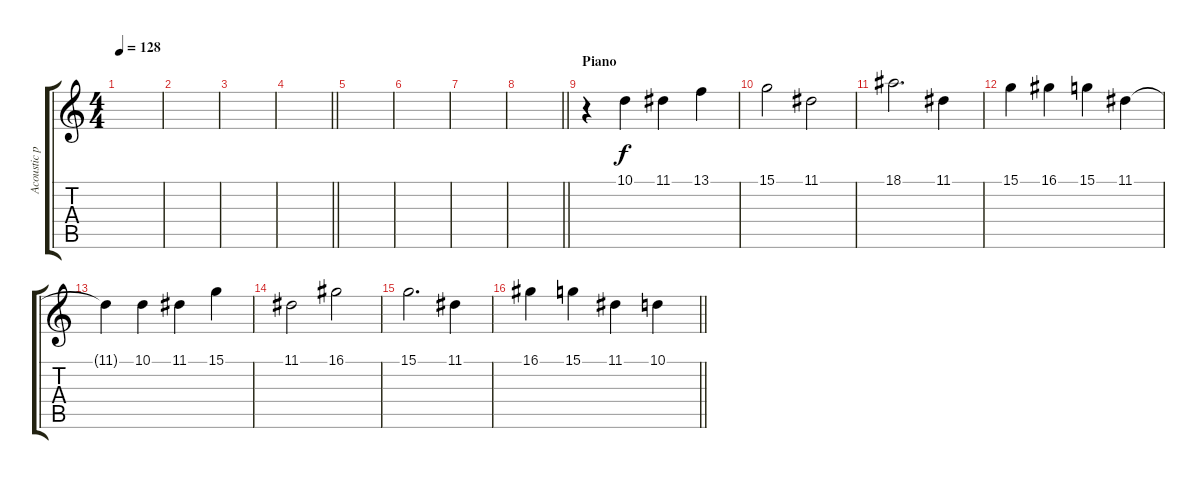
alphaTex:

\track ("Acoustic piano" "Acoustic p") {instrument acousticgrandpiano}
\staff {score tabs}
\tuning (E4 B3 G3 D3 A2 E2) {hide}
\ts (4 4)
\tempo 128
\clef g2
\ks c
|
|
|
\barLineRight lightlight
|
|
|
|
\barLineRight lightlight
|
\section ("" "Piano")
r.4 10.1.4 11.1.4 13.1.4 |
15.1.2 11.1.2 |
18.1.2{d} 11.1.4 |
15.1.4 16.1.4 15.1.4 11.1.4 |
11.1{t}.4 10.1.4 11.1.4 15.1.4 |
11.1.2 16.1.2 |
15.1.2{d} 11.1.4 |
\barLineRight lightlight
16.1.4 15.1.4 11.1.4 10.1.4
